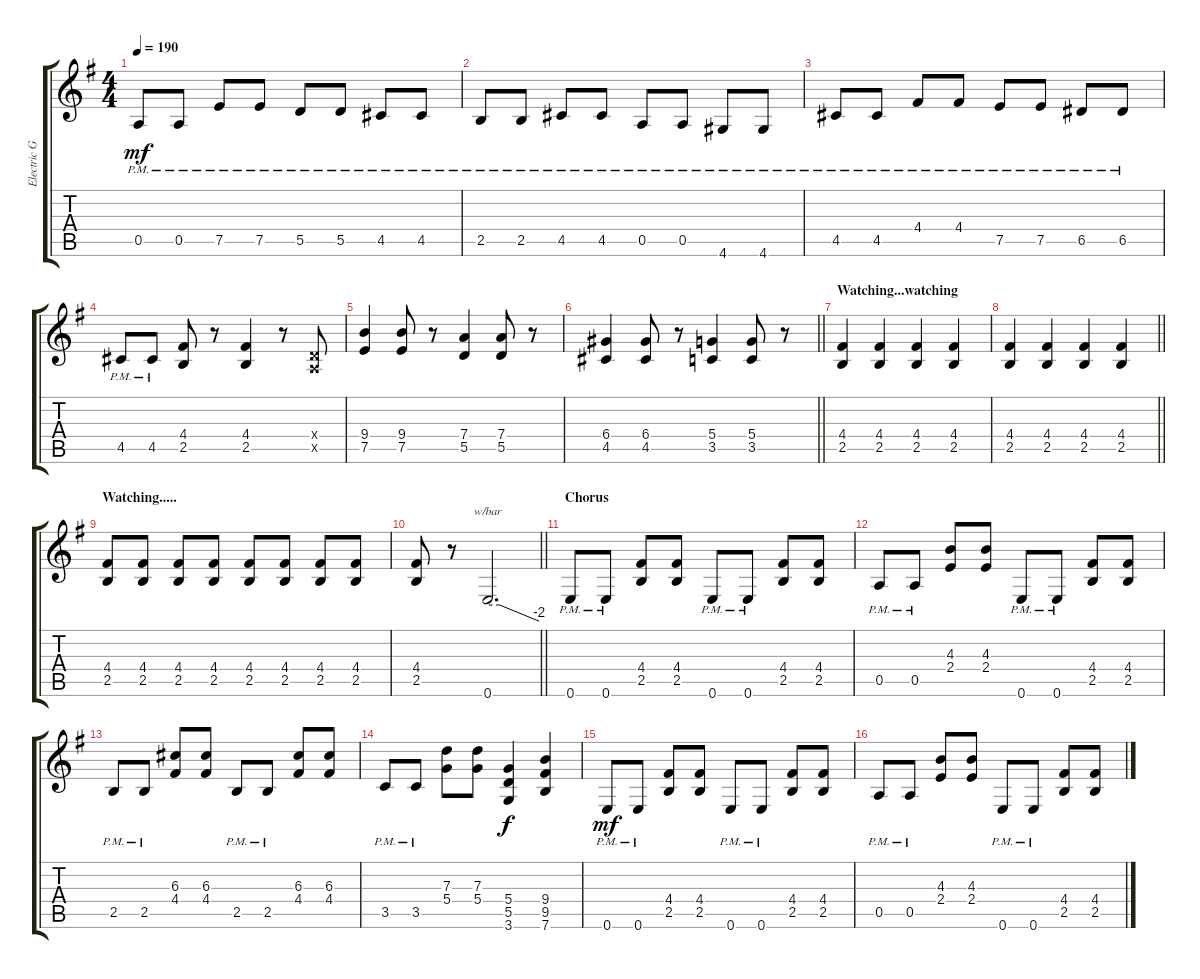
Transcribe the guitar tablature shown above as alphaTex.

\track ("Electric Guitar (Drive)" "Electric G") {instrument overdrivenguitar}
\staff {score tabs}
\tuning (E4 B3 G3 D3 A2 E2) {hide}
\ts (4 4)
\tempo 190
\clef g2
\ks eminor
0.5{pm}.8{dy mf} 0.5{pm}.8 7.5{pm}.8 7.5{pm}.8 5.5{pm}.8 5.5{pm}.8 4.5{pm}.8 4.5{pm}.8 |
2.5{pm}.8 2.5{pm}.8 4.5{pm}.8 4.5{pm}.8 0.5{pm}.8 0.5{pm}.8 4.6{pm}.8 4.6{pm}.8 |
4.5{pm}.8 4.5{pm}.8 4.4{pm}.8 4.4{pm}.8 7.5{pm}.8 7.5{pm}.8 6.5{pm}.8 6.5{pm}.8 |
4.5{pm}.8 4.5{pm}.8 (4.4 2.5).8 r.8 (4.4 2.5).4 r.8 (0.4{x} 0.5{x}).8 |
(9.4 7.5).4 (9.4 7.5).8 r.8 (7.4 5.5).4 (7.4 5.5).8 r.8 |
\barLineRight lightlight
(6.4 4.5).4 (6.4 4.5).8 r.8 (5.4 3.5).4 (5.4 3.5).8 r.8 |
\section ("" "Watching...watching")
(4.4 2.5).4 (4.4 2.5).4 (4.4 2.5).4 (4.4 2.5).4 |
\barLineRight lightlight
(4.4 2.5).4 (4.4 2.5).4 (4.4 2.5).4 (4.4 2.5).4 |
\section ("" "Watching.....")
(4.4 2.5).8 (4.4 2.5).8 (4.4 2.5).8 (4.4 2.5).8 (4.4 2.5).8 (4.4 2.5).8 (4.4 2.5).8 (4.4 2.5).8 |
\barLineRight lightlight
(4.4 2.5).8 r.8 0.6.2{d tbe (custom default 0 0 14 0 60 -8)} |
\section ("" "Chorus")
0.6{pm}.8 0.6{pm}.8 (4.4 2.5).8 (4.4 2.5).8 0.6{pm}.8 0.6{pm}.8 (4.4 2.5).8 (4.4 2.5).8 |
0.5{pm}.8 0.5{pm}.8 (4.3 2.4).8 (4.3 2.4).8 0.6{pm}.8 0.6{pm}.8 (4.4 2.5).8 (4.4 2.5).8 |
2.5{pm}.8 2.5{pm}.8 (6.3 4.4).8 (6.3 4.4).8 2.5{pm}.8 2.5{pm}.8 (6.3 4.4).8 (6.3 4.4).8 |
3.5{pm}.8 3.5{pm}.8 (7.3 5.4).8 (7.3 5.4).8 (5.4 5.5 3.6).4{dy f} (9.4 9.5 7.6).4 |
0.6{pm}.8{dy mf} 0.6{pm}.8 (4.4 2.5).8 (4.4 2.5).8 0.6{pm}.8 0.6{pm}.8 (4.4 2.5).8 (4.4 2.5).8 |
0.5{pm}.8 0.5{pm}.8 (4.3 2.4).8 (4.3 2.4).8 0.6{pm}.8 0.6{pm}.8 (4.4 2.5).8 (4.4 2.5).8
